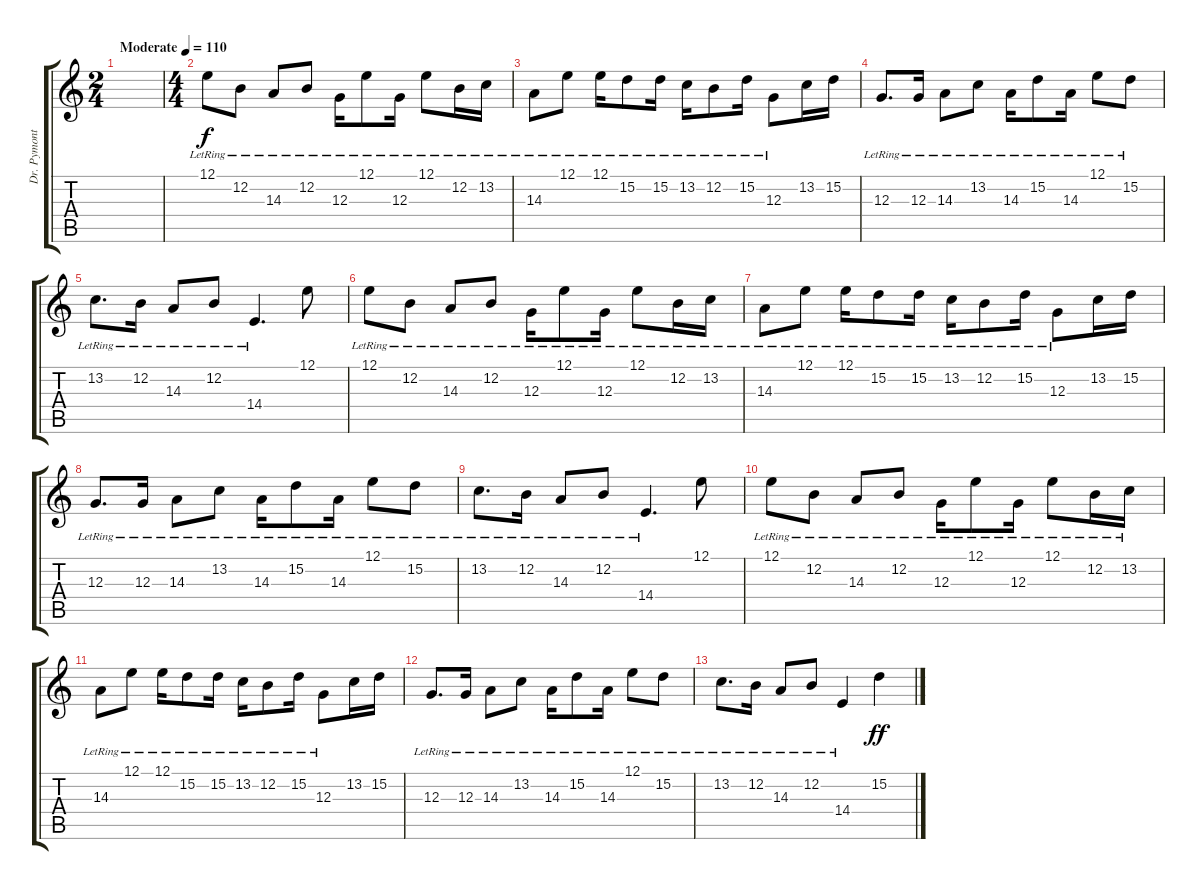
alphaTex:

\track ("Dr. Pymonte" "Dr. Pymont") {instrument orchestralharp}
\staff {score tabs}
\tuning (E4 B3 G3 D3 A2 E2) {hide}
\ts (2 4)
\tempo (110 "Moderate")
\clef g2
\ks c
|
\ts (4 4)
12.1{lr}.8 12.2{lr}.8 14.3{lr}.8 12.2{lr}.8 12.3{lr}.16 12.1{lr}.8 12.3{lr}.16 12.1{lr}.8 12.2{lr}.16 13.2{lr}.16 |
14.3{lr}.8 12.1{lr}.8 12.1{lr}.16 15.2{lr}.8 15.2{lr}.16 13.2{lr}.16 12.2{lr}.8 15.2{lr}.16 12.3{lr}.8 13.2.16 15.2.16 |
12.3{lr}.8{d} 12.3{lr}.16 14.3{lr}.8 13.2{lr}.8 14.3{lr}.16 15.2{lr}.8 14.3{lr}.16 12.1{lr}.8 15.2{lr}.8 |
13.2{lr}.8{d} 12.2{lr}.16 14.3{lr}.8 12.2{lr}.8 14.4{lr}.4{d} 12.1.8 |
12.1{lr}.8{volume 9} 12.2{lr}.8 14.3{lr}.8 12.2{lr}.8 12.3{lr}.16 12.1{lr}.8 12.3{lr}.16 12.1{lr}.8 12.2{lr}.16 13.2{lr}.16 |
14.3{lr}.8 12.1{lr}.8 12.1{lr}.16 15.2{lr}.8 15.2{lr}.16 13.2{lr}.16 12.2{lr}.8 15.2{lr}.16 12.3{lr}.8 13.2.16 15.2.16 |
12.3{lr}.8{d} 12.3{lr}.16 14.3{lr}.8 13.2{lr}.8 14.3{lr}.16 15.2{lr}.8 14.3{lr}.16 12.1{lr}.8 15.2{lr}.8 |
13.2{lr}.8{d} 12.2{lr}.16 14.3{lr}.8 12.2{lr}.8 14.4{lr}.4{d} 12.1.8 |
12.1{lr}.8 12.2{lr}.8 14.3{lr}.8 12.2{lr}.8 12.3{lr}.16 12.1{lr}.8 12.3{lr}.16 12.1{lr}.8 12.2{lr}.16 13.2{lr}.16 |
14.3{lr}.8 12.1{lr}.8 12.1{lr}.16 15.2{lr}.8 15.2{lr}.16 13.2{lr}.16 12.2{lr}.8 15.2{lr}.16 12.3{lr}.8 13.2.16 15.2.16 |
12.3{lr}.8{d} 12.3{lr}.16 14.3{lr}.8 13.2{lr}.8 14.3{lr}.16 15.2{lr}.8 14.3{lr}.16 12.1{lr}.8 15.2{lr}.8 |
13.2{lr}.8{d} 12.2{lr}.16 14.3{lr}.8 12.2{lr}.8 14.4{lr}.4 15.2.4{dy ff}
